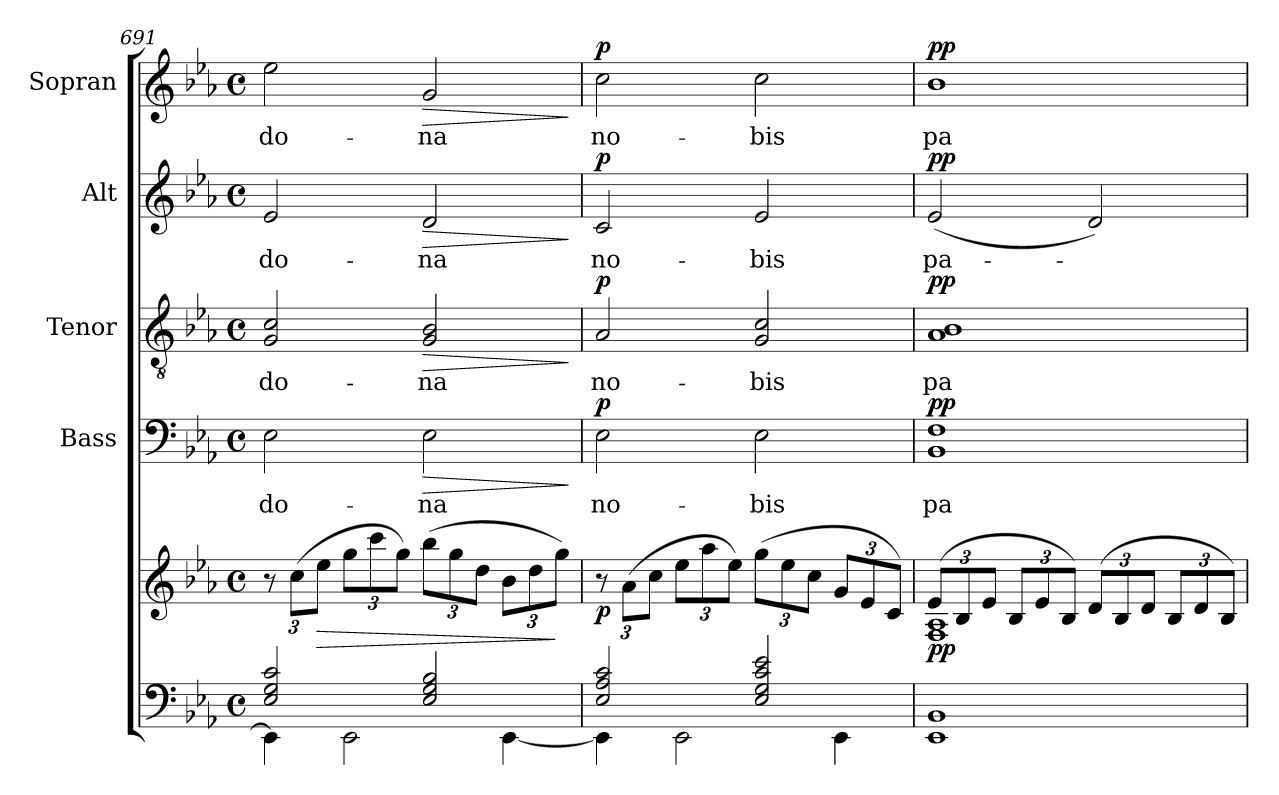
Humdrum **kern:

**kern	**kern	**dynam	**kern	**text	**dynam	**kern	**text	**dynam	**kern	**text	**dynam	**kern	**text	**dynam
*part5	*part5	*part5	*part4	*part4	*part4	*part3	*part3	*part3	*part2	*part2	*part2	*part1	*part1	*part1
*staff6	*staff5	*staff5/6	*staff4	*staff4	*staff4	*staff3	*staff3	*staff3	*staff2	*staff2	*staff2	*staff1	*staff1	*staff1
*	*	*	*I"Bass	*	*	*I"Tenor	*	*	*I"Alt	*	*	*I"Sopran	*	*
*	*	*	*I'B.	*	*	*I'T.	*	*	*I'A.	*	*	*I'S.	*	*
!!LO:PB:g=z
*clefF4	*clefG2	*	*clefF4	*	*	*clefGv2	*	*	*clefG2	*	*	*clefG2	*	*
*k[b-e-a-]	*k[b-e-a-]	*	*k[b-e-a-]	*	*	*k[b-e-a-]	*	*	*k[b-e-a-]	*	*	*k[b-e-a-]	*	*
*E-:	*E-:	*	*E-:	*	*	*E-:	*	*	*E-:	*	*	*E-:	*	*
*M4/4	*M4/4	*	*M4/4	*	*	*M4/4	*	*	*M4/4	*	*	*M4/4	*	*
*met(c)	*met(c)	*	*met(c)	*	*	*met(c)	*	*	*met(c)	*	*	*met(c)	*	*
=691	=691	=691	=691	=691	=691	=691	=691	=691	=691	=691	=691	=691	=691	=691
*^	*	*	*	*	*	*	*	*	*	*	*	*	*	*
*	*	*Xbrackettup	*	*	*	*	*	*	*	*	*	*	*	*	*
!	!	!	!	!	!LO:LY:b	!	!	!LO:LY:b	!	!	!LO:LY:b	!	!	!LO:LY:b	!
2E-/ 2G/ 2c/	4EE-\]	12r	.	2E-\	do-	.	2G/ 2c/	do-	.	2e-/	do-	.	2ee-\	do-	.
.	.	(>12cc\L	.	.	.	.	.	.	.	.	.	.	.	.	.
!	!	!	!LO:HP:b	!	!	!	!	!	!	!	!	!	!	!	!
.	.	12ee-\J	>	.	.	.	.	.	.	.	.	.	.	.	.
.	2EE-\	12gg\L	.	.	.	.	.	.	.	.	.	.	.	.	.
.	.	12ccc\	.	.	.	.	.	.	.	.	.	.	.	.	.
.	.	12gg\J)	.	.	.	.	.	.	.	.	.	.	.	.	.
!	!	!	!	!	!LO:LY:b	!LO:HP:b	!	!LO:LY:b	!LO:HP:b	!	!LO:LY:b	!LO:HP:b	!	!LO:LY:b	!LO:HP:b
2E-/ 2G/ 2B-/	.	(>12bb-\L	.	2E-\	-na	>	2G/ 2B-/	-na	>	2d/	-na	>	2g/	-na	>
.	.	12gg\	.	.	.	.	.	.	.	.	.	.	.	.	.
.	.	12dd\J	.	.	.	.	.	.	.	.	.	.	.	.	.
.	[<4EE-\	12b-\L	.	.	.	.	.	.	.	.	.	.	.	.	.
.	.	12dd\	.	.	.	.	.	.	.	.	.	.	.	.	.
.	.	12gg\J)	]	.	.	.	.	.	.	.	.	.	.	.	.
*v	*v	*	*	*	*	*	*	*	*	*	*	*	*	*	*
.	.	.	.	.	]	.	.	]	.	.	]	.	.	]
=692	=692	=692	=692	=692	=692	=692	=692	=692	=692	=692	=692	=692	=692	=692
*^	*	*	*	*	*	*	*	*	*	*	*	*	*	*
!	!	!	!LO:DY:b	!	!LO:LY:b	!LO:DY:a	!	!LO:LY:b	!LO:DY:a	!	!LO:LY:b	!LO:DY:a	!	!LO:LY:b	!LO:DY:a
2E-/ 2A-/ 2c/	4EE-\]	12r	p	2E-\	no-	p	2A-/	no-	p	2c/	no-	p	2cc\	no-	p
.	.	(>12a-\L	.	.	.	.	.	.	.	.	.	.	.	.	.
.	.	12cc\J	.	.	.	.	.	.	.	.	.	.	.	.	.
.	2EE-\	12ee-\L	.	.	.	.	.	.	.	.	.	.	.	.	.
.	.	12aa-\	.	.	.	.	.	.	.	.	.	.	.	.	.
.	.	12ee-\J)	.	.	.	.	.	.	.	.	.	.	.	.	.
!	!	!	!	!	!LO:LY:b	!	!	!LO:LY:b	!	!	!LO:LY:b	!	!	!LO:LY:b	!
2E-/ 2G/ 2c/ 2e-/	.	(>12gg\L	.	2E-\	-bis	.	2G/ 2c/	-bis	.	2e-/	-bis	.	2cc\	-bis	.
.	.	12ee-\	.	.	.	.	.	.	.	.	.	.	.	.	.
.	.	12cc\J	.	.	.	.	.	.	.	.	.	.	.	.	.
.	4EE-\	12g/L	.	.	.	.	.	.	.	.	.	.	.	.	.
.	.	12e-/	.	.	.	.	.	.	.	.	.	.	.	.	.
.	.	12c/J)	.	.	.	.	.	.	.	.	.	.	.	.	.
*v	*v	*	*	*	*	*	*	*	*	*	*	*	*	*	*
=693	=693	=693	=693	=693	=693	=693	=693	=693	=693	=693	=693	=693	=693	=693
*	*^	*	*	*	*	*	*	*	*	*	*	*	*	*
!	!	!	!LO:DY:b	!	!LO:LY:b	!LO:DY:a	!	!LO:LY:b	!LO:DY:a	!	!LO:LY:b	!LO:DY:a	!	!LO:LY:b	!LO:DY:a
1EE- 1BB-	(>12e-/L	1F 1A-	pp	1BB- 1F	pa-	pp	1A- 1B-	pa-	pp	(<2e-/	pa-	pp	1b-	pa-	pp
.	12B-/	.	.	.	.	.	.	.	.	.	.	.	.	.	.
.	12e-/J	.	.	.	.	.	.	.	.	.	.	.	.	.	.
.	12B-/L	.	.	.	.	.	.	.	.	.	.	.	.	.	.
.	12e-/	.	.	.	.	.	.	.	.	.	.	.	.	.	.
.	12B-/J)	.	.	.	.	.	.	.	.	.	.	.	.	.	.
.	(>12d/L	.	.	.	.	.	.	.	.	2d/)	.	.	.	.	.
.	12B-/	.	.	.	.	.	.	.	.	.	.	.	.	.	.
.	12d/J	.	.	.	.	.	.	.	.	.	.	.	.	.	.
.	12B-/L	.	.	.	.	.	.	.	.	.	.	.	.	.	.
.	12d/	.	.	.	.	.	.	.	.	.	.	.	.	.	.
.	12B-/J)	.	.	.	.	.	.	.	.	.	.	.	.	.	.
*	*v	*v	*	*	*	*	*	*	*	*	*	*	*	*	*
=	=	=	=	=	=	=	=	=	=	=	=	=	=	=
*-	*-	*-	*-	*-	*-	*-	*-	*-	*-	*-	*-	*-	*-	*-
